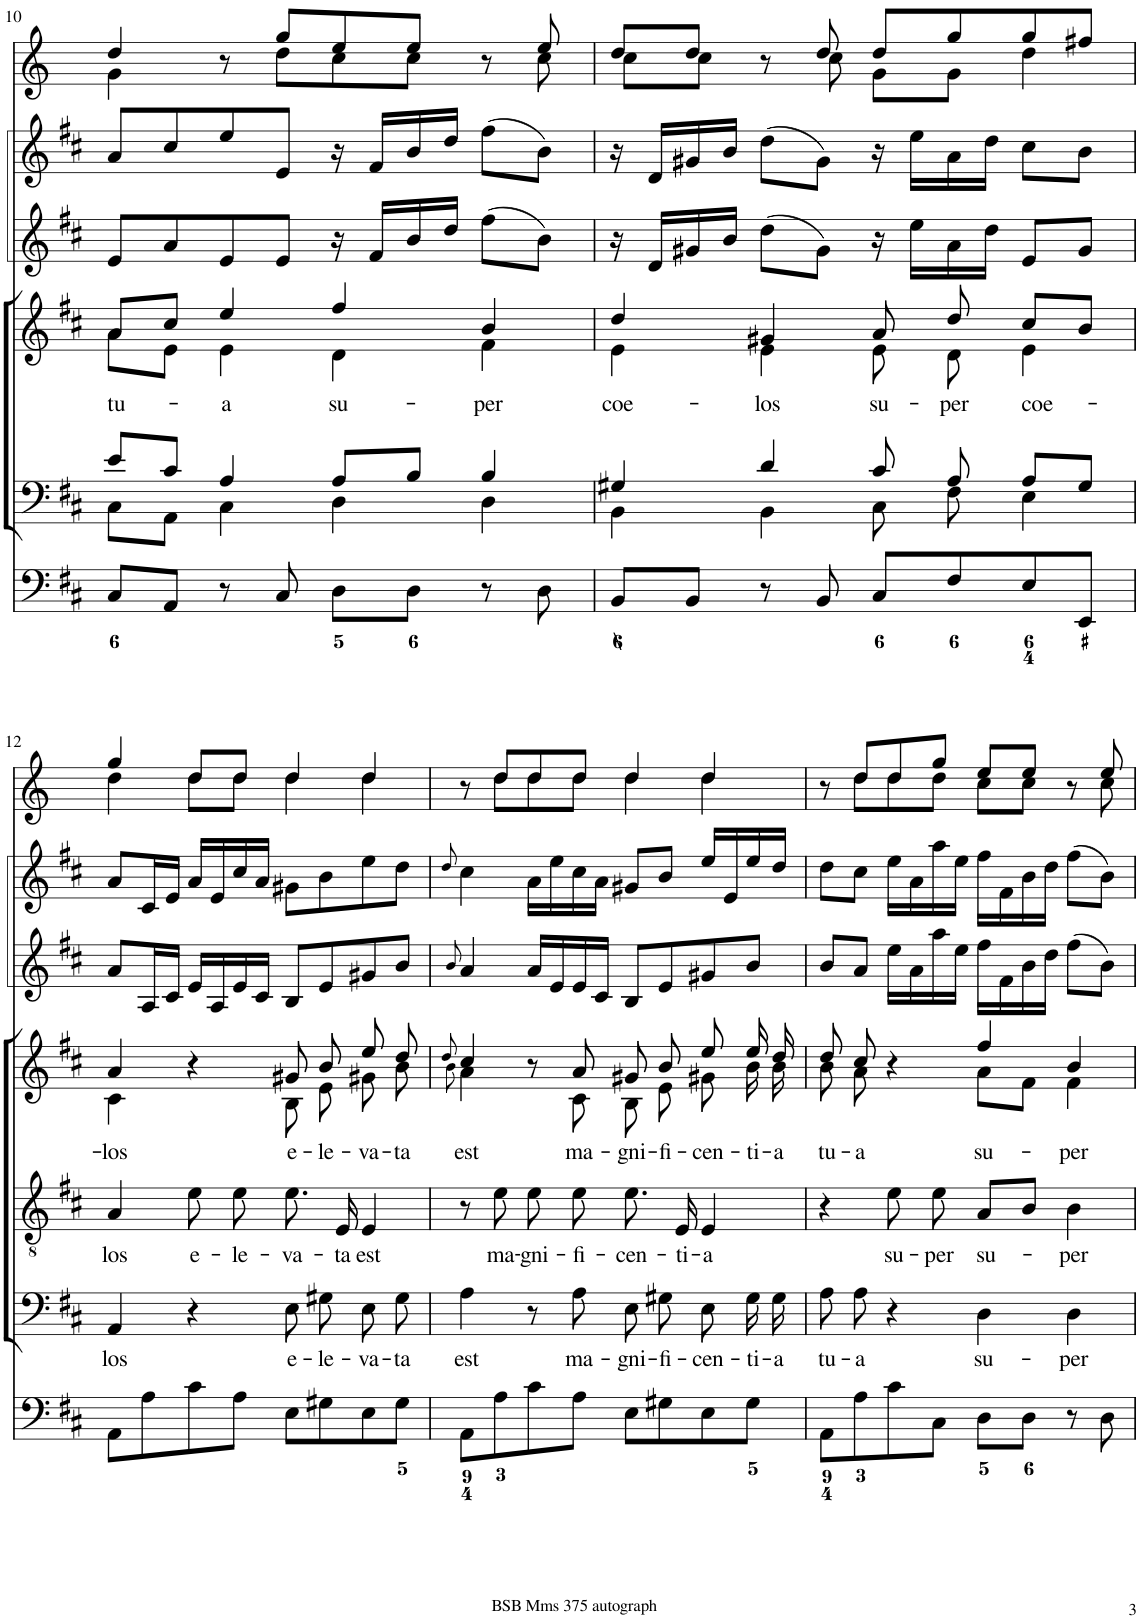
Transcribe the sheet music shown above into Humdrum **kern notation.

**kern	**kern	**text	**kern	**text	**kern	**text	**kern	**kern	**kern
*part7	*part6	*part6	*part5	*part5	*part4	*part4	*part3	*part2	*part1
*staff7	*staff6	*staff6	*staff5	*staff5	*staff4	*staff4	*staff3	*staff2	*staff1
*I"Organ	*I"Voice	*	*I"Tenor	*	*I"Voice	*	*I"Violin	*I"Violini	*I"Corni in D
*	*	*	*	*	*	*	*I'Vln	*I'Vln	*
!!LO:PB:g=z
*clefF4	*clefF4	*	*clefGv2	*	*clefG2	*	*clefG2	*clefG2	*clefG2
*	*	*	*	*	*	*	*	*	*Trd6c10
*k[f#c#]	*k[f#c#]	*	*k[f#c#]	*	*k[f#c#]	*	*k[f#c#]	*k[f#c#]	*k[]
*M4/4	*M4/4	*	*M4/4	*	*M4/4	*	*M4/4	*M4/4	*M4/4
*met(c)	*met(c)	*	*met(c)	*	*met(c)	*	*met(c)	*met(c)	*met(c)
=10	=10	=10	=10	=10	=10	=10	=10	=10	=10
*	*^	*	*	*	*	*	*	*	*
!	!	!	!	!	!	!	!LO:LY:b	!	!	!
*	*	*	*	*	*	*^	*	*	*	*^
8C#/L	8e/L	8C#\L	.	1r	.	8a/L	8a\L	tu-	8e/L	8a/L	4dd/	4g\
8AA/J	8c#/J	8AA\J	.	.	.	8cc#/J	8e\J	.	8a/	8cc#/	.	.
!	!	!	!	!	!	!	!	!LO:LY:b	!	!	!	!
8r	4A/	4C#\	.	.	.	4ee/	4e\	-a	8e/	8ee/	8r	8ryy
8C#/	.	.	.	.	.	.	.	.	8e/J	8e/J	8gg/L	8dd\L
!	!	!	!	!	!	!	!	!LO:LY:b	!	!	!	!
8D\L	8A/L	4D\	.	.	.	4ff#/	4d\	su-	16r	16r	8ee/	8cc\
.	.	.	.	.	.	.	.	.	16f#/LL	16f#/LL	.	.
8D\J	8B/J	.	.	.	.	.	.	.	16b/	16b/	8ee/J	8cc\J
.	.	.	.	.	.	.	.	.	16dd/JJ	16dd/JJ	.	.
!	!	!	!	!	!	!	!	!LO:LY:b	!	!	!	!
8r	4B/	4D\	.	.	.	4b/	4f#\	-per	(8ff#\L	(8ff#\L	8r	8ryy
8D\	.	.	.	.	.	.	.	.	8b\J)	8b\J)	8ee/	8cc\
=11	=11	=11	=11	=11	=11	=11	=11	=11	=11	=11	=11	=11
!	!	!	!	!	!	!	!	!LO:LY:b	!	!	!	!
8BB/L	4G#X/	4BB\	.	1r	.	4dd/	4e\	coe-	16r	16r	8dd/L	8cc\L
.	.	.	.	.	.	.	.	.	16d/LL	16d/LL	.	.
8BB/J	.	.	.	.	.	.	.	.	16g#X/	16g#X/	8dd/J	8cc\J
.	.	.	.	.	.	.	.	.	16b/JJ	16b/JJ	.	.
!	!	!	!	!	!	!	!	!LO:LY:b	!	!	!	!
8r	4d/	4BB\	.	.	.	4g#X/	4e\	-los	(8dd\L	(8dd\L	8r	8ryy
8BB/	.	.	.	.	.	.	.	.	8g#\J)	8g#\J)	8dd/	8cc\
!	!	!	!	!	!	!	!	!LO:LY:b	!	!	!	!
8C#/L	8c#/	8C#\	.	.	.	8a/	8e\	su-	16r	16r	8dd/L	8g\L
.	.	.	.	.	.	.	.	.	16ee\LL	16ee\LL	.	.
!	!	!	!	!	!	!	!	!LO:LY:b	!	!	!	!
8F#/	8A/	8F#\	.	.	.	8dd/	8d\	-per	16a\	16a\	8gg/	8g\J
.	.	.	.	.	.	.	.	.	16dd\JJ	16dd\JJ	.	.
!	!	!	!	!	!	!	!	!LO:LY:b	!	!	!	!
8E/	8A/L	4E\	.	.	.	8cc#/L	4e\	coe-	8e/L	8cc#\L	8gg/	4dd\
8EE/J	8G#/J	.	.	.	.	8b/J	.	.	8g#/J	8b\J	8ff#X/J	.
*	*v	*v	*	*	*	*	*	*	*	*	*	*
!!LO:LB:g=z	!!
=12	=12	=12	=12	=12	=12	=12	=12	=12	=12	=12	=12
!	!	!LO:LY:b	!	!LO:LY:b	!	!	!LO:LY:b	!	!	!	!
8AA\L	4AA/	los	4A/	los	4a/	4c#\	-los	8a/L	8a/L	4gg/	4dd\
8A\	.	.	.	.	.	.	.	16A/L	16c#/L	.	.
.	.	.	.	.	.	.	.	16c#/JJ	16e/JJ	.	.
!	!	!	!	!LO:LY:b	!	!	!	!	!	!	!
8c#\	4r	.	8e\	e-	4r	4ryy	.	16e/LL	16a/LL	8dd/L	8dd\L
.	.	.	.	.	.	.	.	16A/	16e/	.	.
!	!	!	!	!LO:LY:b	!	!	!	!	!	!	!
8A\J	.	.	8e\	-le-	.	.	.	16e/	16cc#/	8dd/J	8dd\J
.	.	.	.	.	.	.	.	16c#/JJ	16a/JJ	.	.
!	!	!LO:LY:b	!	!LO:LY:b	!	!	!LO:LY:b	!	!	!	!
8E\L	8E\	e-	8.e\	-va-	8g#X/	8B\	e-	8B/L	8g#X\L	4dd/	4dd\
!	!	!LO:LY:b	!	!	!	!	!LO:LY:b	!	!	!	!
8G#X\	8G#X\	-le-	.	.	8b/	8e\	-le-	8e/	8b\	.	.
!	!	!	!	!LO:LY:b	!	!	!	!	!	!	!
.	.	.	16E/	-ta	.	.	.	.	.	.	.
!	!	!LO:LY:b	!	!LO:LY:b	!	!	!LO:LY:b	!	!	!	!
8E\	8E\	-va-	4E/	est	8ee/	8g#X\	-va-	8g#X/	8ee\	4dd/	4dd\
!	!	!LO:LY:b	!	!	!	!	!LO:LY:b	!	!	!	!
8G#\J	8G#\	-ta	.	.	8dd/	8b\	-ta	8b/J	8dd\J	.	.
=13	=13	=13	=13	=13	=13	=13	=13	=13	=13	=13	=13
.	.	.	.	.	8qdd/	8qb\	.	8qb/	8qdd/	.	.
!	!	!LO:LY:b	!	!	!	!	!LO:LY:b	!	!	!	!
8AA\L	4A\	est	8r	.	4cc#/	4a\	est	4a/	4cc#\	8r	8ryy
!	!	!	!	!LO:LY:b	!	!	!	!	!	!	!
8A\	.	.	8e\	ma-	.	.	.	.	.	8dd/L	8dd\L
!	!	!	!	!LO:LY:b	!	!	!	!	!	!	!
8c#\	8r	.	8e\	-gni-	8r	8ryy	.	16a/LL	16a\LL	8dd/	8dd\
.	.	.	.	.	.	.	.	16e/	16ee\	.	.
!	!	!LO:LY:b	!	!LO:LY:b	!	!	!LO:LY:b	!	!	!	!
8A\J	8A\	ma-	8e\	-fi-	8a/	8c#\	ma-	16e/	16cc#\	8dd/J	8dd\J
.	.	.	.	.	.	.	.	16c#/JJ	16a\JJ	.	.
!	!	!LO:LY:b	!	!LO:LY:b	!	!	!LO:LY:b	!	!	!	!
8E\L	8E\	-gni-	8.e\	-cen-	8g#X/	8B\	-gni-	8B/L	8g#X/L	4dd/	4dd\
!	!	!LO:LY:b	!	!	!	!	!LO:LY:b	!	!	!	!
8G#X\	8G#X\	-fi-	.	.	8b/	8e\	-fi-	8e/	8b/J	.	.
!	!	!	!	!LO:LY:b	!	!	!	!	!	!	!
.	.	.	16E/	-ti-	.	.	.	.	.	.	.
!	!	!LO:LY:b	!	!LO:LY:b	!	!	!LO:LY:b	!	!	!	!
8E\	8E\	-cen-	4E/	-a	8ee/	8g#X\	-cen-	8g#X/	16ee/LL	4dd/	4dd\
.	.	.	.	.	.	.	.	.	16e/	.	.
!	!	!LO:LY:b	!	!	!	!	!LO:LY:b	!	!	!	!
8G#\J	16G#\	-ti-	.	.	16ee/	16b\	-ti-	8b/J	16ee/	.	.
!	!	!LO:LY:b	!	!	!	!	!LO:LY:b	!	!	!	!
.	16G#\	-a	.	.	16dd/	16b\	-a	.	16dd/JJ	.	.
=14	=14	=14	=14	=14	=14	=14	=14	=14	=14	=14	=14
!	!	!LO:LY:b	!	!	!	!	!LO:LY:b	!	!	!	!
8AA\L	8A\	tu-	4r	.	8dd/	8b\	tu-	8b/L	8dd\L	8r	8ryy
!	!	!LO:LY:b	!	!	!	!	!LO:LY:b	!	!	!	!
8A\	8A\	-a	.	.	8cc#/	8a\	-a	8a/J	8cc#\J	8dd/L	8dd\L
!	!	!	!	!LO:LY:b	!	!	!	!	!	!	!
8c#\	4r	.	8e\	su-	4r	4ryy	.	16ee\LL	16ee\LL	8dd/	8dd\
.	.	.	.	.	.	.	.	16a\	16a\	.	.
!	!	!	!	!LO:LY:b	!	!	!	!	!	!	!
8C#\J	.	.	8e\	-per	.	.	.	16aa\	16aa\	8gg/J	8dd\J
.	.	.	.	.	.	.	.	16ee\JJ	16ee\JJ	.	.
!	!	!LO:LY:b	!	!LO:LY:b	!	!	!LO:LY:b	!	!	!	!
8D\L	4D\	su-	8A/L	su-	4ff#/	8a\L	su-	16ff#\LL	16ff#\LL	8ee/L	8cc\L
.	.	.	.	.	.	.	.	16f#\	16f#\	.	.
8D\J	.	.	8B/J	.	.	8f#\J	.	16b\	16b\	8ee/J	8cc\J
.	.	.	.	.	.	.	.	16dd\JJ	16dd\JJ	.	.
!	!	!LO:LY:b	!	!LO:LY:b	!	!	!LO:LY:b	!	!	!	!
8r	4D\	-per	4B\	-per	4b/	4f#\	-per	(8ff#\L	(8ff#\L	8r	8ryy
8D\	.	.	.	.	.	.	.	8b\J)	8b\J)	8ee/	8cc\
*	*	*	*	*	*v	*v	*	*	*	*v	*v
=	=	=	=	=	=	=	=	=	=
*-	*-	*-	*-	*-	*-	*-	*-	*-	*-
